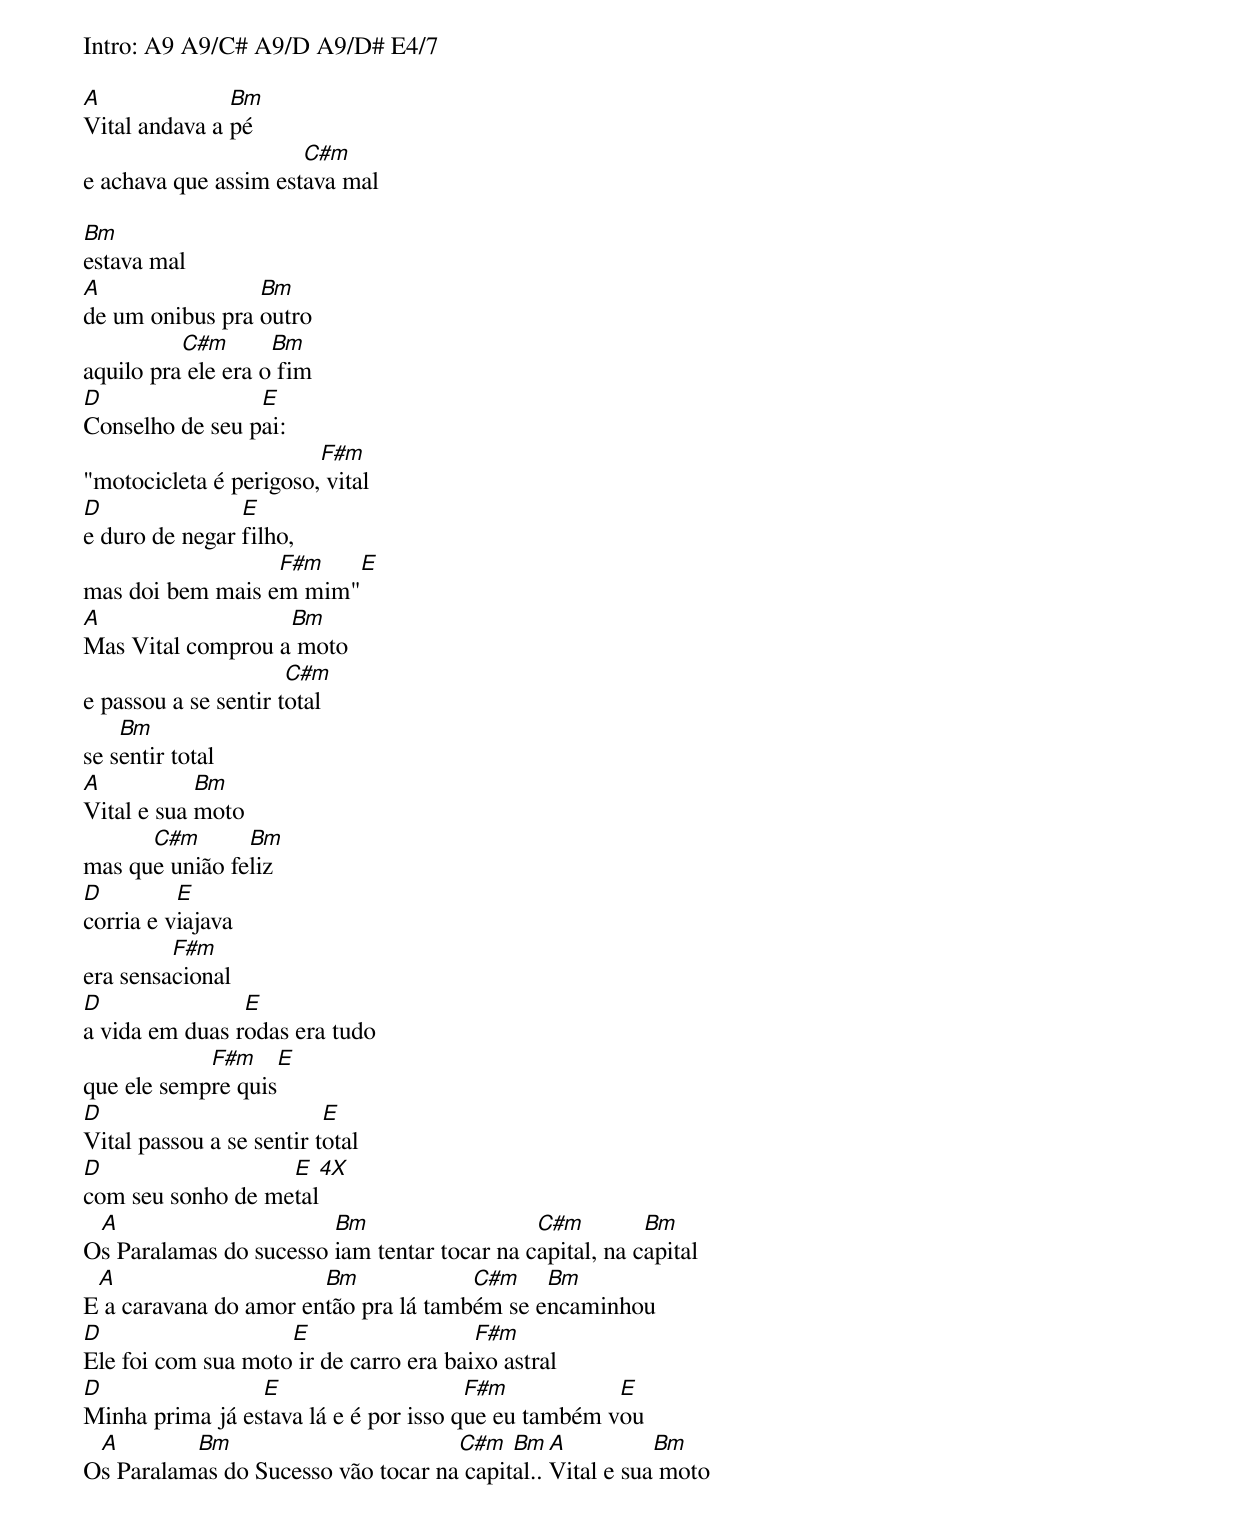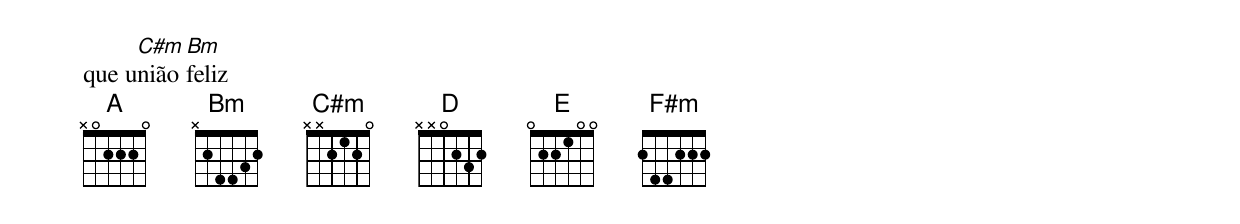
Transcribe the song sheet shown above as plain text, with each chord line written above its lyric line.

Intro: A9 A9/C# A9/D A9/D# E4/7

A              Bm
Vital andava a pé
                      C#m
e achava que assim estava mal

Bm
estava mal
A                Bm
de um onibus pra outro
          C#m       Bm
aquilo pra ele era o fim
D                E
Conselho de seu pai:
                        F#m
"motocicleta é perigoso, vital
D               E
e duro de negar filho,
                  F#m    E
mas doi bem mais em mim"
A                  Bm
Mas Vital comprou a moto
                      C#m
e passou a se sentir total
    Bm
se sentir total
A           Bm
Vital e sua moto
      C#m       Bm
mas que união feliz
D         E
corria e viajava
         F#m
era sensacional
D               E
a vida em duas rodas era tudo
            F#m    E
que ele sempre quis
D                         E
Vital passou a se sentir total
D                  E                 4X
com seu sonho de metal
 A                      Bm                   C#m         Bm
Os Paralamas do sucesso iam tentar tocar na capital, na capital
 A                     Bm             C#m    Bm
E a caravana do amor então pra lá também se encaminhou
D                   E                   F#m
Ele foi com sua moto ir de carro era baixo astral
D                E                     F#m           E
Minha prima já estava lá e é por isso que eu também vou
 A        Bm                        C#m   Bm  A          Bm
Os Paralamas do Sucesso vão tocar na capital..Vital e sua moto
     C#m  Bm
que união feliz
